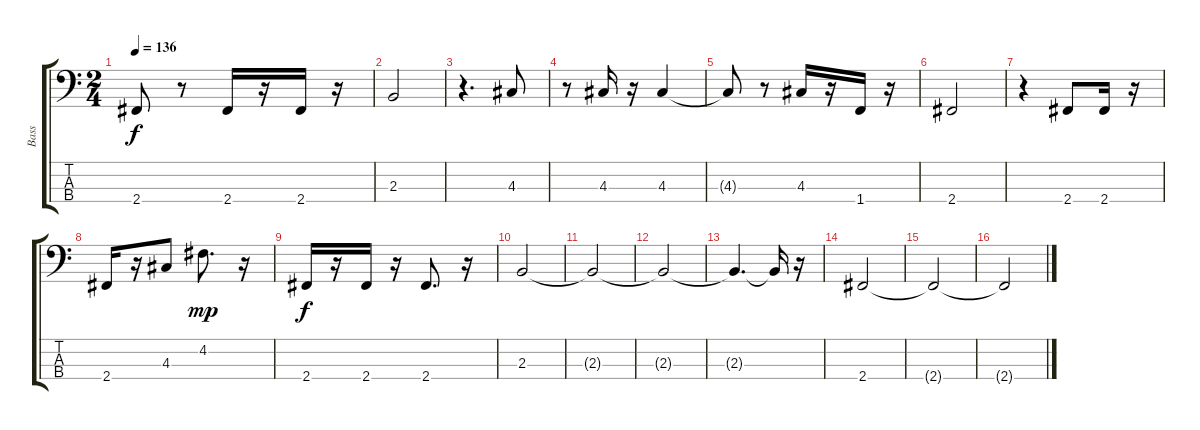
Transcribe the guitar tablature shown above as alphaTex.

\track ("Bass" "Bass") {instrument fretlessbass}
\staff {score tabs}
\tuning (G2 D2 A1 E1) {hide}
\ts (2 4)
\tempo 136
\clef f4
\ks c
2.4{t}.8{dy f} r.8 2.4.16 r.16 2.4.16 r.16 |
2.3.2 |
r.4{d} 4.3.8 |
r.8 4.3.16 r.16 4.3.4 |
4.3{t}.8 r.8 4.3.16 r.16 1.4.16 r.16 |
2.4.2 |
r.4 2.4.8 2.4.16 r.16 |
2.4.16 r.16 4.3.8 4.2.8{d dy mp} r.16 |
2.4.16{dy f} r.16 2.4.16 r.16 2.4.8{d} r.16 |
2.3.2 |
2.3{t}.2 |
2.3{t}.2 |
2.3{t}.4{d} 2.3{t}.16 r.16 |
2.4.2 |
2.4{t}.2 |
2.4{t}.2
